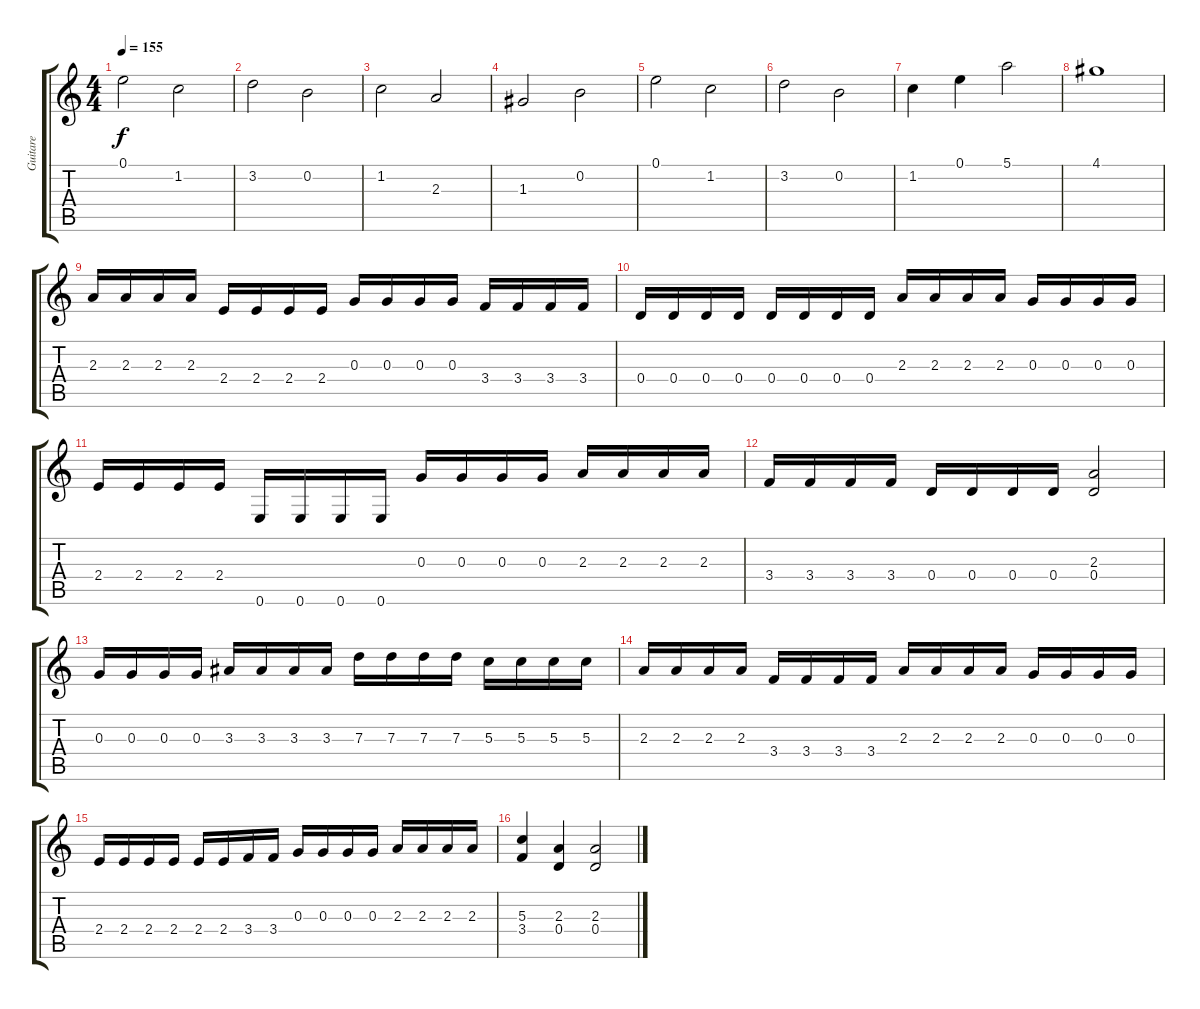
\track ("Guitare" "Guitare") {instrument overdrivenguitar}
\staff {score tabs}
\tuning (E4 B3 G3 D3 A2 E2) {hide}
\ts (4 4)
\tempo 155
\clef g2
\ks c
0.1.2{dy f} 1.2.2 |
3.2.2 0.2.2 |
1.2.2 2.3.2 |
1.3.2 0.2.2 |
0.1.2 1.2.2 |
3.2.2 0.2.2 |
1.2.4 0.1.4 5.1.2 |
4.1.1 |
2.3.16 2.3.16 2.3.16 2.3.16 2.4.16 2.4.16 2.4.16 2.4.16 0.3.16 0.3.16 0.3.16 0.3.16 3.4.16 3.4.16 3.4.16 3.4.16 |
0.4.16 0.4.16 0.4.16 0.4.16 0.4.16 0.4.16 0.4.16 0.4.16 2.3.16 2.3.16 2.3.16 2.3.16 0.3.16 0.3.16 0.3.16 0.3.16 |
2.4.16 2.4.16 2.4.16 2.4.16 0.6.16 0.6.16 0.6.16 0.6.16 0.3.16 0.3.16 0.3.16 0.3.16 2.3.16 2.3.16 2.3.16 2.3.16 |
3.4.16 3.4.16 3.4.16 3.4.16 0.4.16 0.4.16 0.4.16 0.4.16 (2.3 0.4).2 |
0.3.16 0.3.16 0.3.16 0.3.16 3.3.16 3.3.16 3.3.16 3.3.16 7.3.16 7.3.16 7.3.16 7.3.16 5.3.16 5.3.16 5.3.16 5.3.16 |
2.3.16 2.3.16 2.3.16 2.3.16 3.4.16 3.4.16 3.4.16 3.4.16 2.3.16 2.3.16 2.3.16 2.3.16 0.3.16 0.3.16 0.3.16 0.3.16 |
2.4.16 2.4.16 2.4.16 2.4.16 2.4.16 2.4.16 3.4.16 3.4.16 0.3.16 0.3.16 0.3.16 0.3.16 2.3.16 2.3.16 2.3.16 2.3.16 |
(5.3 3.4).4 (2.3 0.4).4 (2.3 0.4).2
